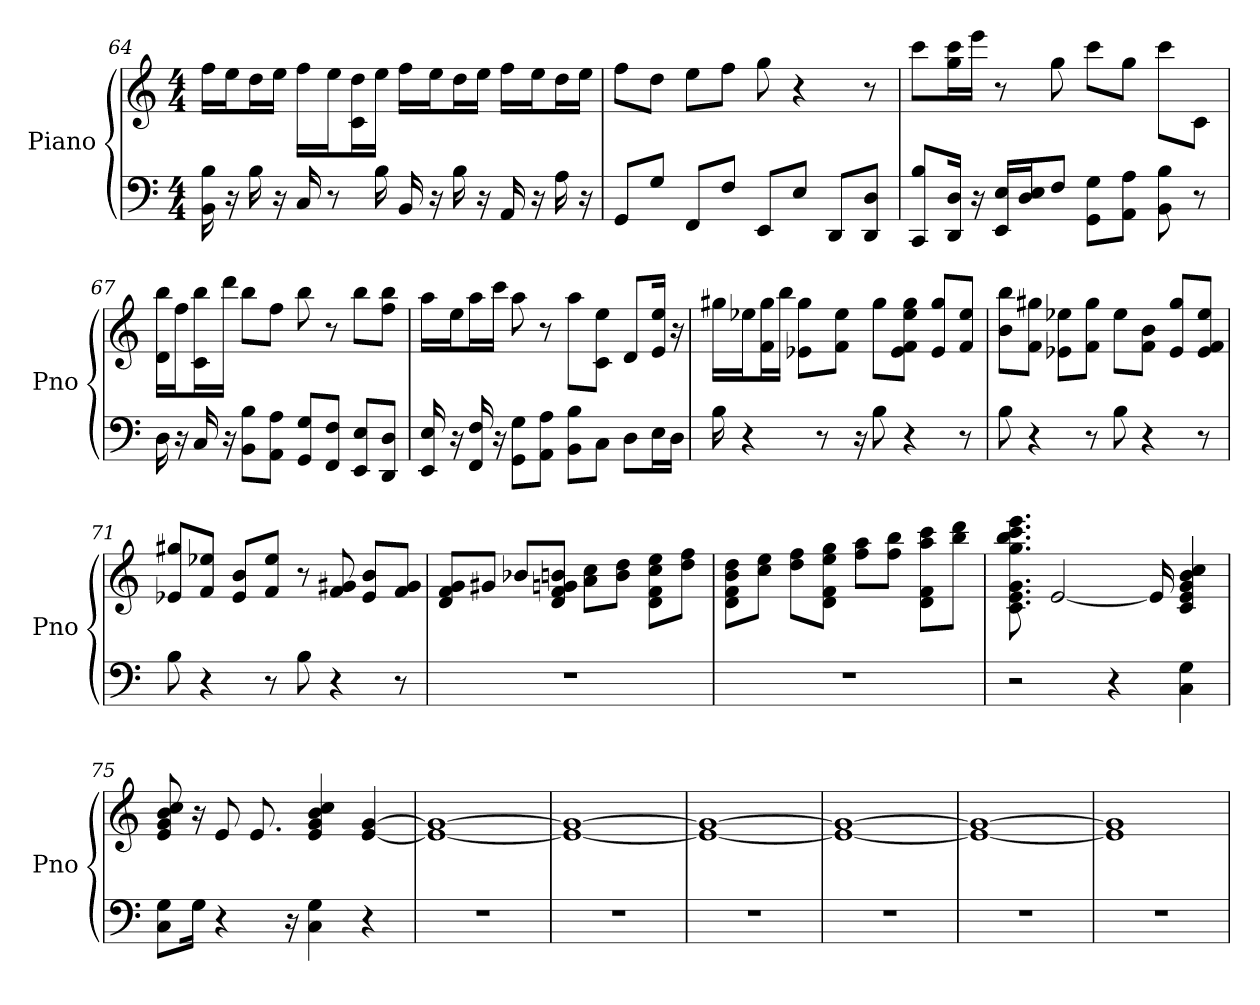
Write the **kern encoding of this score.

**kern	**kern
*part1	*part1
*staff2	*staff1
*I"Piano	*
*I'Pno	*
*clefF4	*clefG2
*k[]	*k[]
*C:	*C:
*M4/4	*M4/4
=64	=64
16B 16BB	16ff\LL
16r	16ee\J
16B	16dd\L
16r	16ee\JJ
16C	16ff\LL
8r	16ee\J
.	16c\ 16dd\L
16B	16ee\JJ
16BB	16ff\LL
16r	16ee\J
16B	16dd\L
16r	16ee\JJ
16AA	16ff\LL
16r	16ee\J
16A	16dd\L
16r	16ee\JJ
=65	=65
8GG/L	8ff\L
8G/J	8dd\J
8FF/L	8ee\L
8F/J	8ff\J
8EE/L	8gg
8E/J	4r
8DD/L	.
8DD/ 8D/J	8r
=66	=66
8CC/ 8B/L	8ccc\L
16DD/ 16D/Jk	16gg\ 16ccc\L
16r	16eee\JJ
16EE/ 16E/LL	8r
16D/ 16E/J	.
8F/J	8gg
8G\ 8GG\L	8ccc\L
8A\ 8AA\J	8gg\J
8BB 8B	8ccc\L
8r	8c\J
=67	=67
16D	16d\ 16bb\LL
16r	16ff\J
16C	16bb\ 16c\L
16r	16ddd\JJ
8BB\ 8B\L	8bb\L
8AA\ 8A\J	8ff\J
8GG/ 8G/L	8bb
8FF/ 8F/J	8r
8EE/ 8E/L	8bb\L
8DD/ 8D/J	8ff\ 8bb\J
=68	=68
16EE 16E	16aa\LL
16r	16ee\J
16F 16FF	16aa\L
16r	16ccc\JJ
8G\ 8GG\L	8aa
8AA\ 8A\J	8r
8B\ 8BB\L	8aa\L
8C\J	8ee\ 8c\J
8D\L	8d/L
16E\L	16ee/ 16e/Jk
16D\JJ	16r
=69	=69
16B	16gg#\LL
4r	16ee-\J
.	16f\ 16gg#\L
.	16bb\JJ
.	8gg#\ 8e-\L
8r	.
.	8f\ 8ee-\J
16r	.
8B	8gg#\L
4r	8e-\ 8gg#\ 8f\ 8ee-\J
.	8e-/ 8gg#/L
8r	8ee-/ 8f/J
=70	=70
8B	8b\ 8bb\L
4r	8f\ 8gg#\J
.	8e-\ 8ee-\L
8r	8f\ 8gg#\J
8B	8ee-\L
4r	8b\ 8f\J
.	8e-/ 8gg#/L
8r	8ee-/ 8f/ 8e-/J
=71	=71
8B	8e-/ 8gg#/L
4r	8f/ 8ee-/J
.	8e-/ 8b/L
8r	8f/ 8ee-/J
8B	8r
4r	8f 8g#
.	8b/ 8e-/L
8r	8f/ 8g#/J
=72	=72
1r	8f/ 8g/ 8d/L
.	8g#/J
.	8b-/L
.	8b/ 8f/ 8d/ 8g/J
.	8cc\ 8a\L
.	8b\ 8dd\J
.	8cc\ 8f\ 8d\ 8ee\L
.	8dd\ 8ff\J
=73	=73
1r	8dd\ 8d\ 8f\ 8b\L
.	8cc\ 8ee\J
.	8ff\ 8dd\L
.	8ee\ 8d\ 8gg\ 8f\J
.	8ff\ 8aa\L
.	8ff\ 8bb\J
.	8f\ 8ccc\ 8aa\ 8d\L
.	8ddd\ 8bb\J
=74	=74
2r	8.bb 8.ccc 8.g 8.c 8.gg 8.eee 8.e
.	[2e
4r	.
.	16e]
4G 4C	4cc 4e 4g 4c 4b
=75	=75
8G\ 8C\L	8e 8cc 8g 8b
16G\Jk	16r
4r	8e
.	8.e
16r	.
4G 4C	4cc 4e 4g 4b
4r	[4g [4e
=76	=76
1r	1g_ 1e_
=77	=77
1r	1g_ 1e_
=78	=78
1r	1g_ 1e_
=79	=79
1r	1g_ 1e_
=80	=80
1r	1g_ 1e_
=81	=81
1r	1g] 1e]
=	=
*-	*-
